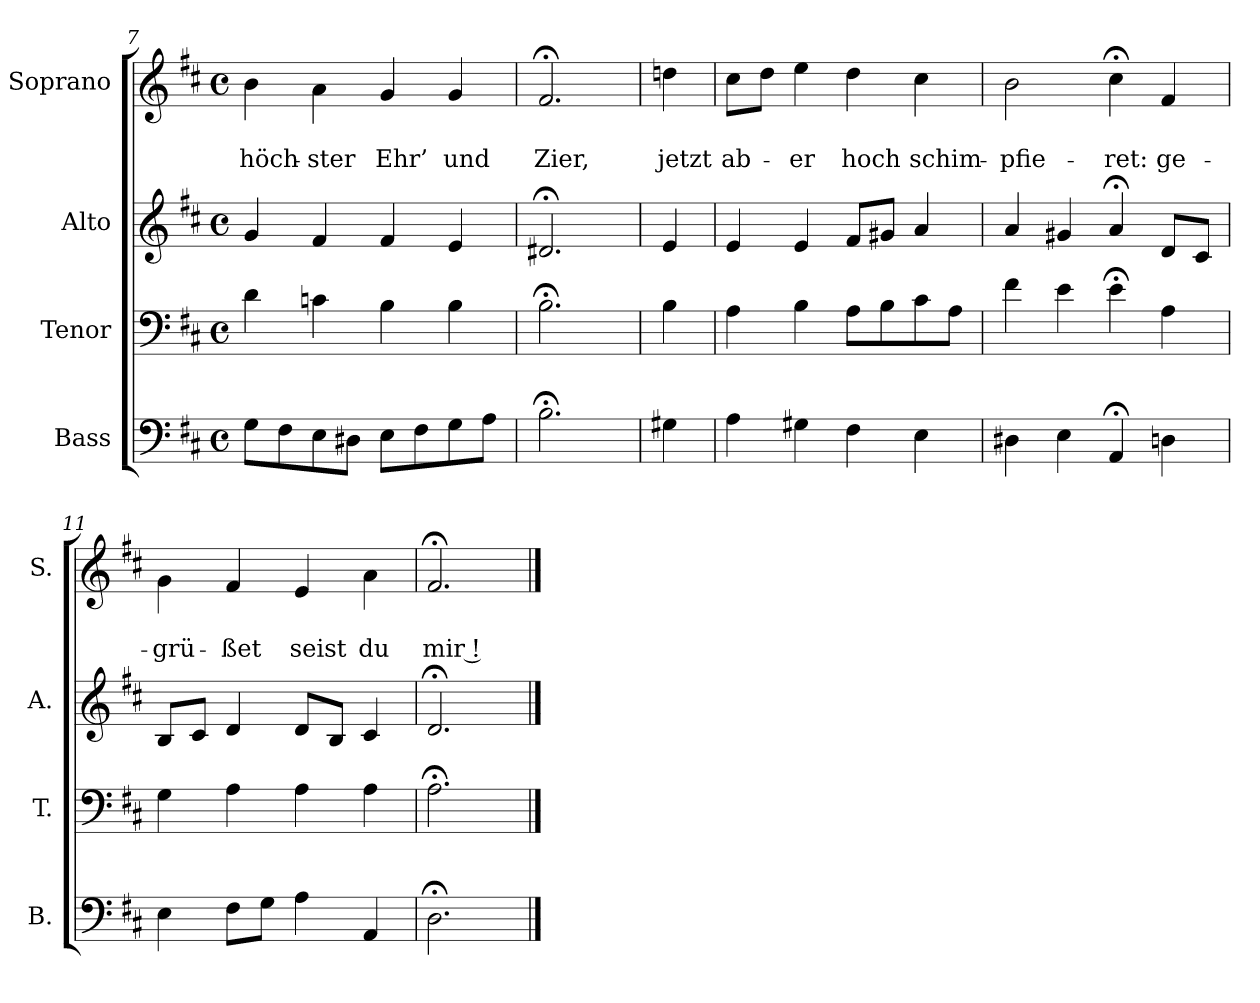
**kern	**kern	**kern	**kern	**text	**text
*part4	*part3	*part2	*part1	*part1	*part1
*staff4	*staff3	*staff2	*staff1	*staff1	*staff1
*I"Bass	*I"Tenor	*I"Alto	*I"Soprano	*	*
*I'B.	*I'T.	*I'A.	*I'S.	*	*
*clefF4	*clefF4	*clefG2	*clefG2	*	*
*k[f#c#]	*k[f#c#]	*k[f#c#]	*k[f#c#]	*	*
*D:	*D:	*D:	*D:	*	*
*M4/4	*M4/4	*M4/4	*M4/4	*	*
*met(c)	*met(c)	*met(c)	*met(c)	*	*
=7	=7	=7	=7	=7	=7
8G\L	4d\	4g/	4b\	.	höch-
8F#\	.	.	.	.	.
8E\	4cn\	4f#/	4a\	.	-ster
8D#X\J	.	.	.	.	.
8E\L	4B\	4f#/	4g/	.	Ehr’
8F#\	.	.	.	.	.
8G\	4B\	4e/	4g/	.	und
8A\J	.	.	.	.	.
=8	=8	=8	=8	=8	=8
2.B;<\	2.B;<\	2.d#X;</	2.f#;</	.	Zier,
!!LO:PB:g=z
=8a	=8a	=8a	=8a	=8a	=8a
4G#X\	4B\	4e/	4ddn\	.	jetzt
=9	=9	=9	=9	=9	=9
4A\	4A\	4e/	8cc#\L	.	ab-
.	.	.	8dd\J	.	.
4G#X\	4B\	4e/	4ee\	.	-er
4F#\	8A\L	8f#/L	4dd\	.	hoch
.	8B\	8g#X/J	.	.	.
4E\	8c#\	4a/	4cc#\	.	schim-
.	8A\J	.	.	.	.
=10	=10	=10	=10	=10	=10
4D#X\	4f#\	4a/	2b\	.	-pfie-
4E\	4e\	4g#X/	.	.	.
4AA;</	4e;<\	4a;</	4cc#;<\	.	-ret:
4Dn\	4A\	8d/L	4f#/	.	ge-
.	.	8c#/J	.	.	.
=11	=11	=11	=11	=11	=11
4E\	4G\	8B/L	4g\	.	-grü-
.	.	8c#/J	.	.	.
8F#\L	4A\	4d/	4f#/	.	-ßet
8G\J	.	.	.	.	.
4A\	4A\	8d/L	4e/	.	seist
.	.	8B/J	.	.	.
4AA/	4A\	4c#/	4a\	.	du
=12	=12	=12	=12	=12	=12
2.D;<\	2.A;<\	2.d;</	2.f#;</	.	mir !
==	==	==	==	==	==
*-	*-	*-	*-	*-	*-
